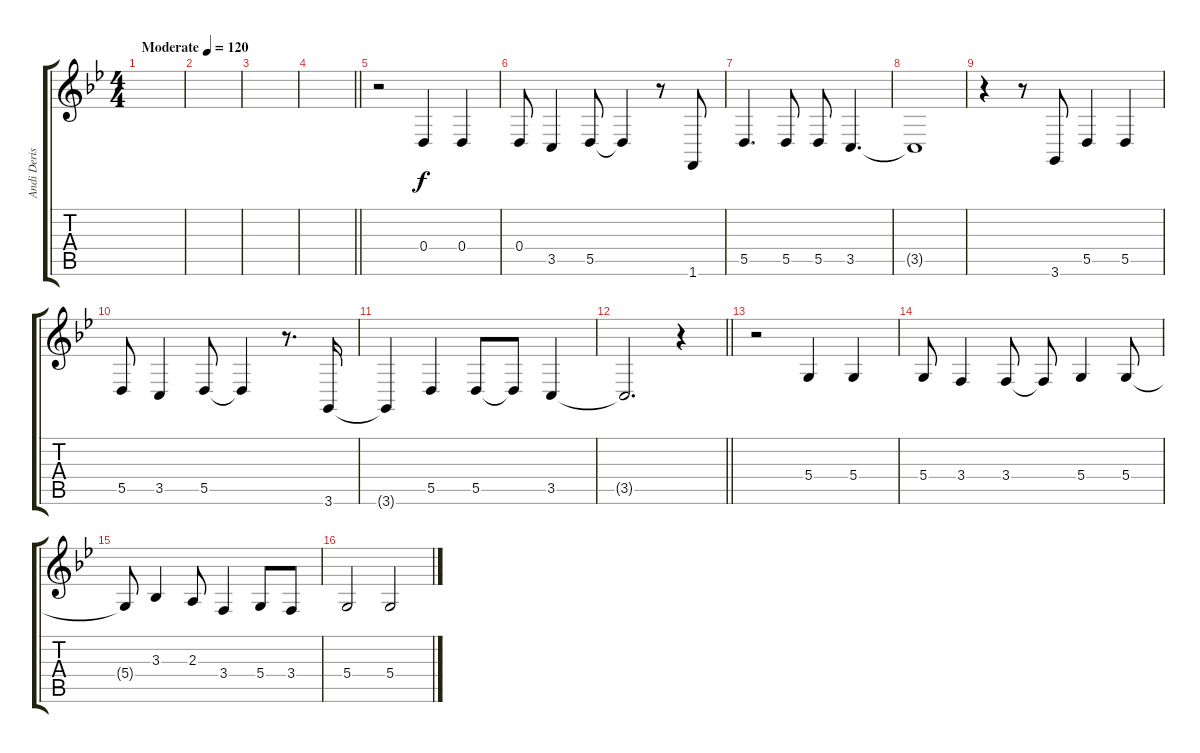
\track ("Andi Deris" "Andi Deris") {instrument lead1square}
\staff {score tabs}
\tuning (E4 B3 G3 D3 A2 E2) {hide}
\ts (4 4)
\tempo (120 "Moderate")
\clef g2
\ks gminor
|
|
|
\barLineRight lightlight
|
r.2 0.4.4 0.4.4 |
0.4.8 3.5.4 5.5.8 5.5{t}.4 r.8 1.6.8 |
5.5.4{d} 5.5.8 5.5.8 3.5.4{d} |
3.5{t}.1 |
r.4 r.8 3.6.8 5.5.4 5.5.4 |
5.5.8 3.5.4 5.5.8 5.5{t}.4 r.8{d} 3.6.16 |
3.6{t}.4 5.5.4 5.5.8 5.5{t}.8 3.5.4 |
\barLineRight lightlight
3.5{t}.2{d} r.4 |
r.2 5.4.4 5.4.4 |
5.4.8 3.4.4 3.4.8 3.4{t}.8 5.4.4 5.4.8 |
5.4{t}.8 3.3.4 2.3.8 3.4.4 5.4.8 3.4.8 |
5.4.2 5.4.2
